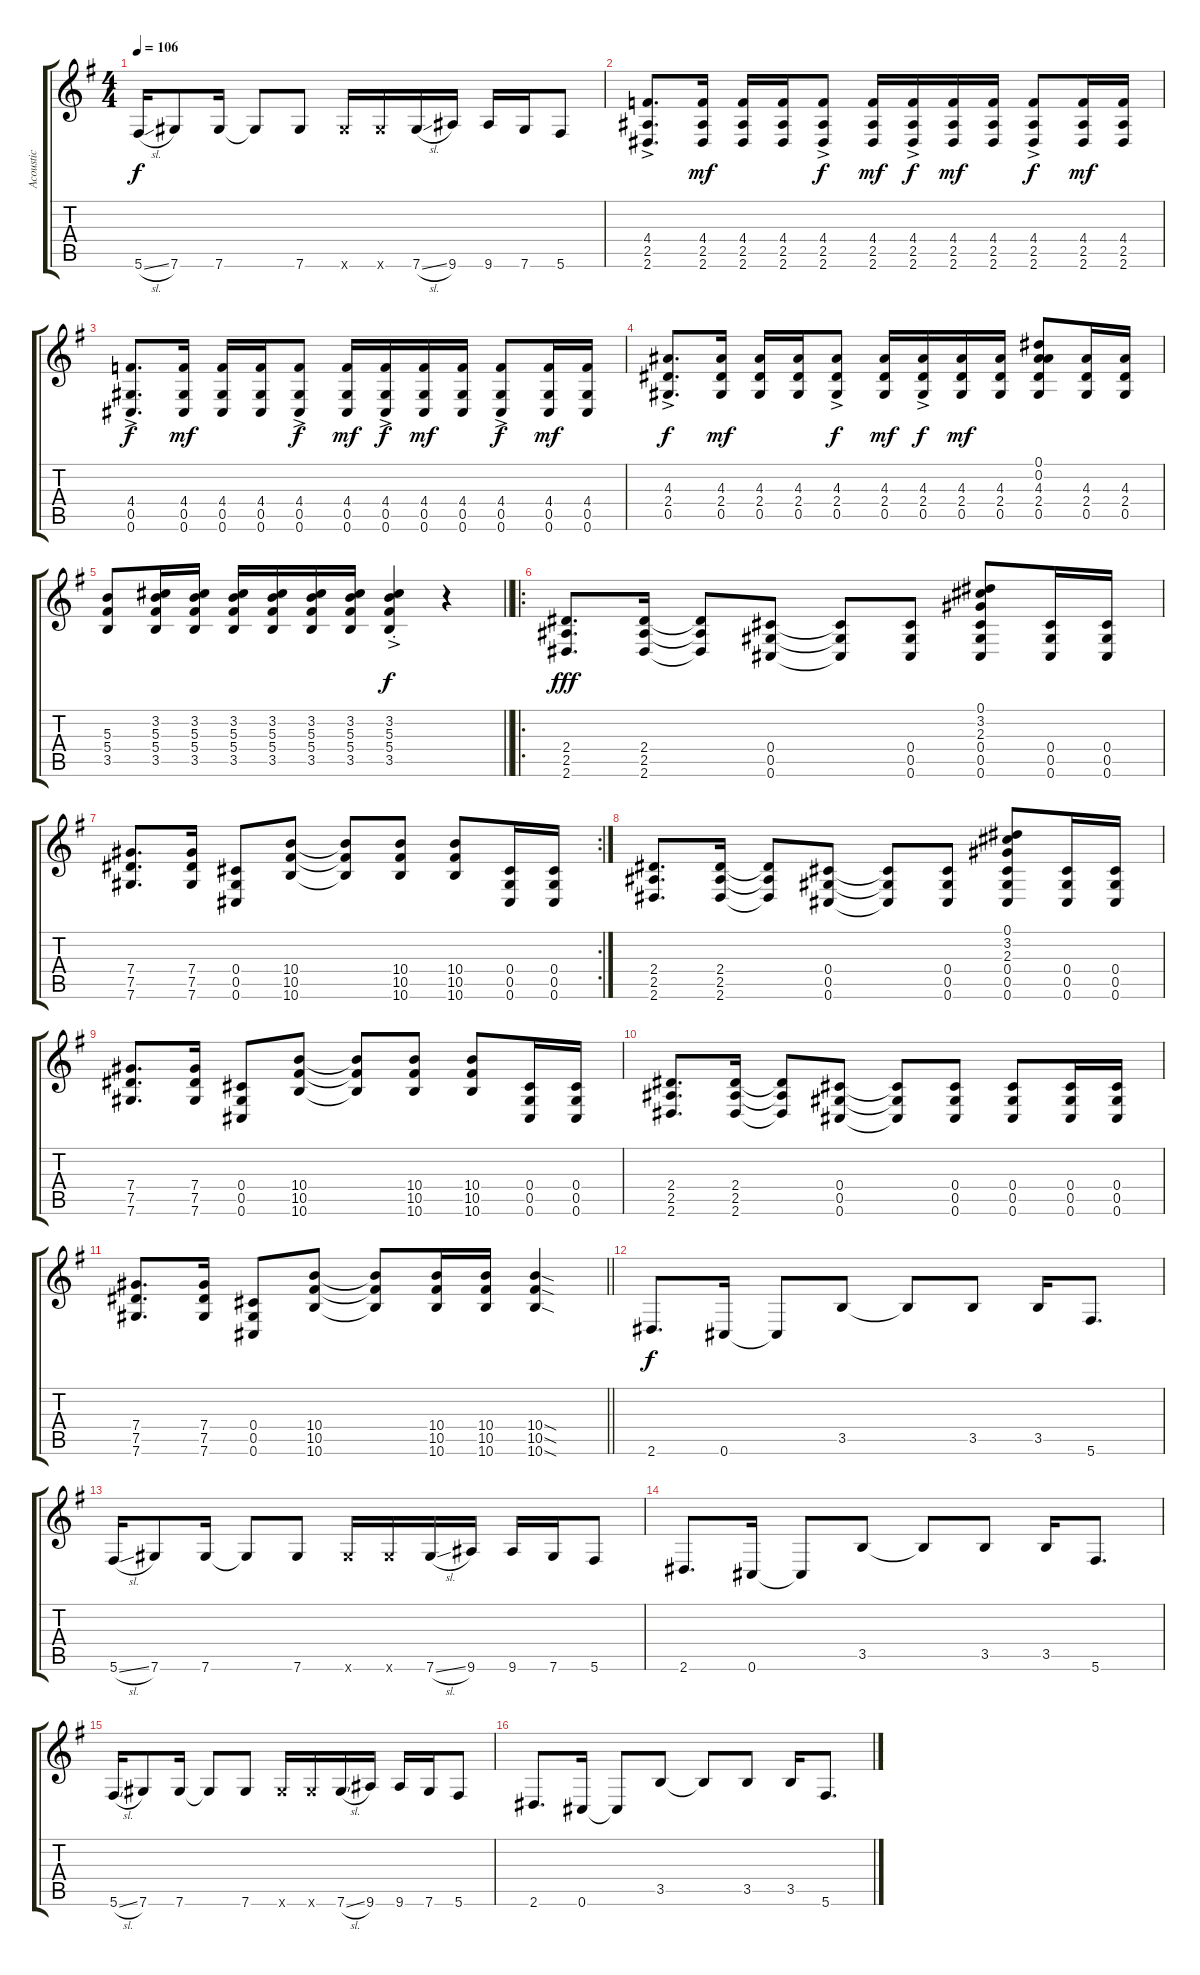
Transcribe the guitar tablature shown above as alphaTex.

\track ("Acoustic" "Acoustic") {instrument acousticguitarsteel}
\staff {score tabs}
\tuning (Eb4 Bb3 Gb3 Db3 Ab2 Db2) {hide}
\ts (4 4)
\tempo 106
\clef g2
\ks g
5.6{sl}.16{dy f} 7.6.8 7.6.16 7.6{t}.8 7.6.8 7.6{x}.16 7.6{x}.16 7.6{sl}.16 9.6.16 9.6.16 7.6.16 5.6.8 |
(4.4{ac} 2.5{ac} 2.6{ac}).8{d} (4.4 2.5 2.6).16{dy mf} (4.4 2.5 2.6).16 (4.4 2.5 2.6).16 (4.4{ac} 2.5{ac} 2.6{ac}).8{dy f} (4.4 2.5 2.6).16{dy mf} (4.4{ac} 2.5{ac} 2.6{ac}).16{dy f} (4.4 2.5 2.6).16{dy mf} (4.4 2.5 2.6).16 (4.4{ac} 2.5{ac} 2.6{ac}).8{dy f} (4.4 2.5 2.6).16{dy mf} (4.4 2.5 2.6).16 |
(4.4{ac} 0.5{ac} 0.6{ac}).8{d dy f} (4.4 0.5 0.6).16{dy mf} (4.4 0.5 0.6).16 (4.4 0.5 0.6).16 (4.4{ac} 0.5{ac} 0.6{ac}).8{dy f} (4.4 0.5 0.6).16{dy mf} (4.4{ac} 0.5{ac} 0.6{ac}).16{dy f} (4.4 0.5 0.6).16{dy mf} (4.4 0.5 0.6).16 (4.4{ac} 0.5{ac} 0.6{ac}).8{dy f} (4.4 0.5 0.6).16{dy mf} (4.4 0.5 0.6).16 |
(4.3{ac} 2.4{ac} 0.5{ac}).8{d dy f} (4.3 2.4 0.5).16{dy mf} (4.3 2.4 0.5).16 (4.3 2.4 0.5).16 (4.3{ac} 2.4{ac} 0.5{ac}).8{dy f} (4.3 2.4 0.5).16{dy mf} (4.3{ac} 2.4{ac} 0.5{ac}).16{dy f} (4.3 2.4 0.5).16{dy mf} (4.3 2.4 0.5).16 (0.1 0.2 4.3 2.4 0.5).8 (4.3 2.4 0.5).16 (4.3 2.4 0.5).16 |
\barLineRight lightlight
(5.3 5.4 3.5).8 (3.2 5.3 5.4 3.5).16 (3.2 5.3 5.4 3.5).16 (3.2 5.3 5.4 3.5).16 (3.2 5.3 5.4 3.5).16 (3.2 5.3 5.4 3.5).16 (3.2 5.3 5.4 3.5).16 (3.2{ac st} 5.3{ac st} 5.4{ac st} 3.5{ac st}).4{dy f} r.4 |
\ro
(2.4 2.5 2.6).8{d dy fff} (2.4 2.5 2.6).16 (2.4{t} 2.5{t} 2.6{t}).8 (0.4 0.5 0.6).8 (0.4{t} 0.5{t} 0.6{t}).8 (0.4 0.5 0.6).8 (0.1 3.2 2.3 0.4 0.5 0.6).8 (0.4 0.5 0.6).16 (0.4 0.5 0.6).16 |
\rc 2
(7.4 7.5 7.6).8{d} (7.4 7.5 7.6).16 (0.4 0.5 0.6).8 (10.4 10.5 10.6).8 (10.4{t} 10.5{t} 10.6{t}).8 (10.4 10.5 10.6).8 (10.4 10.5 10.6).8 (0.4 0.5 0.6).16 (0.4 0.5 0.6).16 |
(2.4 2.5 2.6).8{d} (2.4 2.5 2.6).16 (2.4{t} 2.5{t} 2.6{t}).8 (0.4 0.5 0.6).8 (0.4{t} 0.5{t} 0.6{t}).8 (0.4 0.5 0.6).8 (0.1 3.2 2.3 0.4 0.5 0.6).8 (0.4 0.5 0.6).16 (0.4 0.5 0.6).16 |
(7.4 7.5 7.6).8{d} (7.4 7.5 7.6).16 (0.4 0.5 0.6).8 (10.4 10.5 10.6).8 (10.4{t} 10.5{t} 10.6{t}).8 (10.4 10.5 10.6).8 (10.4 10.5 10.6).8 (0.4 0.5 0.6).16 (0.4 0.5 0.6).16 |
(2.4 2.5 2.6).8{d} (2.4 2.5 2.6).16 (2.4{t} 2.5{t} 2.6{t}).8 (0.4 0.5 0.6).8 (0.4{t} 0.5{t} 0.6{t}).8 (0.4 0.5 0.6).8 (0.4 0.5 0.6).8 (0.4 0.5 0.6).16 (0.4 0.5 0.6).16 |
\barLineRight lightlight
(7.4 7.5 7.6).8{d} (7.4 7.5 7.6).16 (0.4 0.5 0.6).8 (10.4 10.5 10.6).8 (10.4{t} 10.5{t} 10.6{t}).8 (10.4 10.5 10.6).16 (10.4 10.5 10.6).16 (10.4{sod} 10.5{sod} 10.6{sod}).4 |
2.6.8{d dy f} 0.6.16 0.6{t}.8 3.5.8 3.5{t}.8 3.5.8 3.5.16 5.6.8{d} |
5.6{sl}.16 7.6.8 7.6.16 7.6{t}.8 7.6.8 7.6{x}.16 7.6{x}.16 7.6{sl}.16 9.6.16 9.6.16 7.6.16 5.6.8 |
2.6.8{d} 0.6.16 0.6{t}.8 3.5.8 3.5{t}.8 3.5.8 3.5.16 5.6.8{d} |
5.6{sl}.16 7.6.8 7.6.16 7.6{t}.8 7.6.8 7.6{x}.16 7.6{x}.16 7.6{sl}.16 9.6.16 9.6.16 7.6.16 5.6.8 |
2.6.8{d} 0.6.16 0.6{t}.8 3.5.8 3.5{t}.8 3.5.8 3.5.16 5.6.8{d}
